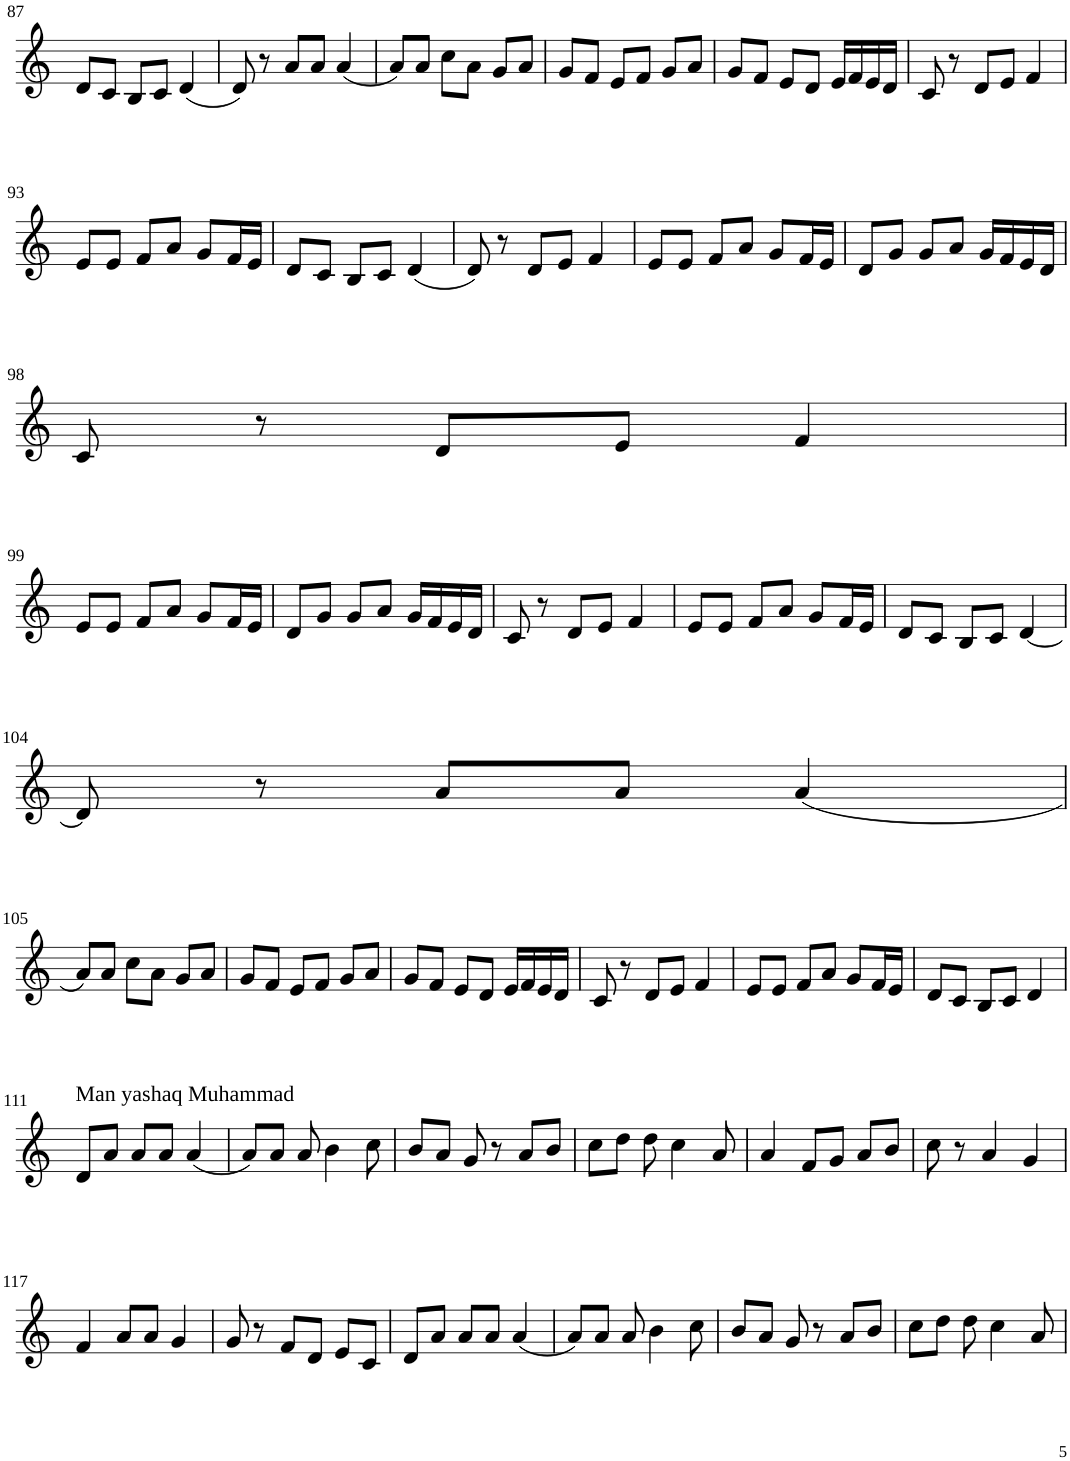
**kern
*part1
*staff1
*I"Violin
!!LO:PB:g=z
*clefG2
*k[]
*M3/4
=87
8d/L
8c/J
8B/L
8c/J
(4d/
=88
8d/)
8r
8a/L
8a/J
(4a/
=89
8a/L)
8a/J
8cc\L
8a\J
8g/L
8a/J
=90
8g/L
8f/J
8e/L
8f/J
8g/L
8a/J
=91
8g/L
8f/J
8e/L
8d/J
16e/LL
16f/
16e/
16d/JJ
=92
8c/
8r
8d/L
8e/J
4f/
!!LO:LB:g=z
=93
8e/L
8e/J
8f/L
8a/J
8g/L
16f/L
16e/JJ
=94
8d/L
8c/J
8B/L
8c/J
(4d/
=95
8d/)
8r
8d/L
8e/J
4f/
=96
8e/L
8e/J
8f/L
8a/J
8g/L
16f/L
16e/JJ
=97
8d/L
8g/J
8g/L
8a/J
16g/LL
16f/
16e/
16d/JJ
!!LO:LB:g=z
=98
8c/
8r
8d/L
8e/J
4f/
!!LO:LB:g=z
=99
8e/L
8e/J
8f/L
8a/J
8g/L
16f/L
16e/JJ
=100
8d/L
8g/J
8g/L
8a/J
16g/LL
16f/
16e/
16d/JJ
=101
8c/
8r
8d/L
8e/J
4f/
=102
8e/L
8e/J
8f/L
8a/J
8g/L
16f/L
16e/JJ
=103
8d/L
8c/J
8B/L
8c/J
[4d/
!!LO:LB:g=z
=104
8d/]
8r
8a/L
8a/J
(4a/
!!LO:LB:g=z
=105
8a/L)
8a/J
8cc\L
8a\J
8g/L
8a/J
=106
8g/L
8f/J
8e/L
8f/J
8g/L
8a/J
=107
8g/L
8f/J
8e/L
8d/J
16e/LL
16f/
16e/
16d/JJ
=108
8c/
8r
8d/L
8e/J
4f/
=109
8e/L
8e/J
8f/L
8a/J
8g/L
16f/L
16e/JJ
=110
8d/L
8c/J
8B/L
8c/J
4d/
!!LO:LB:g=z
=111
!LO:TX:a:t=Man yashaq Muhammad
8d/L
8a/J
8a/L
8a/J
(4a/
=112
8a/L)
8a/J
8a/
4b\
8cc\
=113
8b/L
8a/J
8g/
8r
8a/L
8b/J
=114
8cc\L
8dd\J
8dd\
4cc\
8a/
=115
4a/
8f/L
8g/J
8a/L
8b/J
=116
8cc\
8r
4a/
4g/
!!LO:LB:g=z
=117
4f/
8a/L
8a/J
4g/
=118
8g/
8r
8f/L
8d/J
8e/L
8c/J
=119
8d/L
8a/J
8a/L
8a/J
(4a/
=120
8a/L)
8a/J
8a/
4b\
8cc\
=121
8b/L
8a/J
8g/
8r
8a/L
8b/J
=122
8cc\L
8dd\J
8dd\
4cc\
8a/
=
*-
